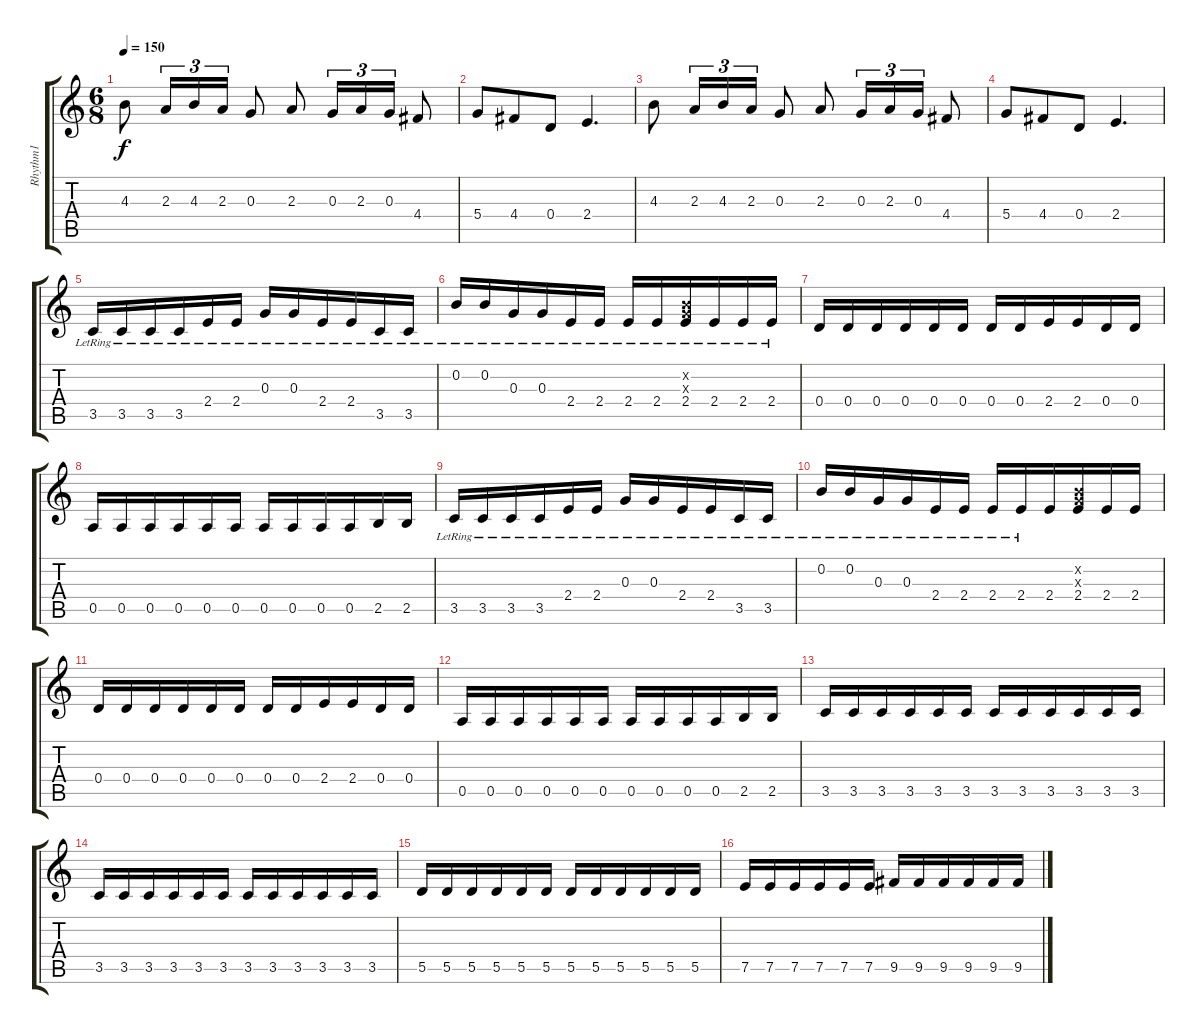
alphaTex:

\track ("Rhythm1" "Rhythm1") {instrument distortionguitar}
\staff {score tabs}
\tuning (E4 B3 G3 D3 A2 E2) {hide}
\ts (6 8)
\tempo 150
\clef g2
\ks c
4.3.8{dy f} 2.3.16{tu (3 2)} 4.3.16{tu (3 2)} 2.3.16{tu (3 2)} 0.3.8 2.3.8 0.3.16{tu (3 2)} 2.3.16{tu (3 2)} 0.3.16{tu (3 2)} 4.4.8 |
5.4.8 4.4.8 0.4.8 2.4.4{d} |
4.3.8 2.3.16{tu (3 2)} 4.3.16{tu (3 2)} 2.3.16{tu (3 2)} 0.3.8 2.3.8 0.3.16{tu (3 2)} 2.3.16{tu (3 2)} 0.3.16{tu (3 2)} 4.4.8 |
5.4.8 4.4.8 0.4.8 2.4.4{d} |
3.5{lr}.16 3.5{lr}.16 3.5{lr}.16 3.5{lr}.16 2.4{lr}.16 2.4{lr}.16 0.3{lr}.16 0.3{lr}.16 2.4{lr}.16 2.4{lr}.16 3.5{lr}.16 3.5{lr}.16 |
0.2{lr}.16 0.2{lr}.16 0.3{lr}.16 0.3{lr}.16 2.4{lr}.16 2.4{lr}.16 2.4{lr}.16 2.4{lr}.16 (0.2{x} 0.3{x} 2.4{lr}).16 2.4{lr}.16 2.4{lr}.16 2.4{lr}.16 |
0.4.16 0.4.16 0.4.16 0.4.16 0.4.16 0.4.16 0.4.16 0.4.16 2.4.16 2.4.16 0.4.16 0.4.16 |
0.5.16 0.5.16 0.5.16 0.5.16 0.5.16 0.5.16 0.5.16 0.5.16 0.5.16 0.5.16 2.5.16 2.5.16 |
3.5{lr}.16 3.5{lr}.16 3.5{lr}.16 3.5{lr}.16 2.4{lr}.16 2.4{lr}.16 0.3{lr}.16 0.3{lr}.16 2.4{lr}.16 2.4{lr}.16 3.5{lr}.16 3.5{lr}.16 |
0.2{lr}.16 0.2{lr}.16 0.3{lr}.16 0.3{lr}.16 2.4{lr}.16 2.4{lr}.16 2.4{lr}.16 2.4{lr}.16 2.4.16 (0.2{x} 0.3{x} 2.4).16 2.4.16 2.4.16 |
0.4.16 0.4.16 0.4.16 0.4.16 0.4.16 0.4.16 0.4.16 0.4.16 2.4.16 2.4.16 0.4.16 0.4.16 |
0.5.16 0.5.16 0.5.16 0.5.16 0.5.16 0.5.16 0.5.16 0.5.16 0.5.16 0.5.16 2.5.16 2.5.16 |
3.5.16 3.5.16 3.5.16 3.5.16 3.5.16 3.5.16 3.5.16 3.5.16 3.5.16 3.5.16 3.5.16 3.5.16 |
3.5.16 3.5.16 3.5.16 3.5.16 3.5.16 3.5.16 3.5.16 3.5.16 3.5.16 3.5.16 3.5.16 3.5.16 |
5.5.16 5.5.16 5.5.16 5.5.16 5.5.16 5.5.16 5.5.16 5.5.16 5.5.16 5.5.16 5.5.16 5.5.16 |
7.5.16 7.5.16 7.5.16 7.5.16 7.5.16 7.5.16 9.5.16 9.5.16 9.5.16 9.5.16 9.5.16 9.5.16
